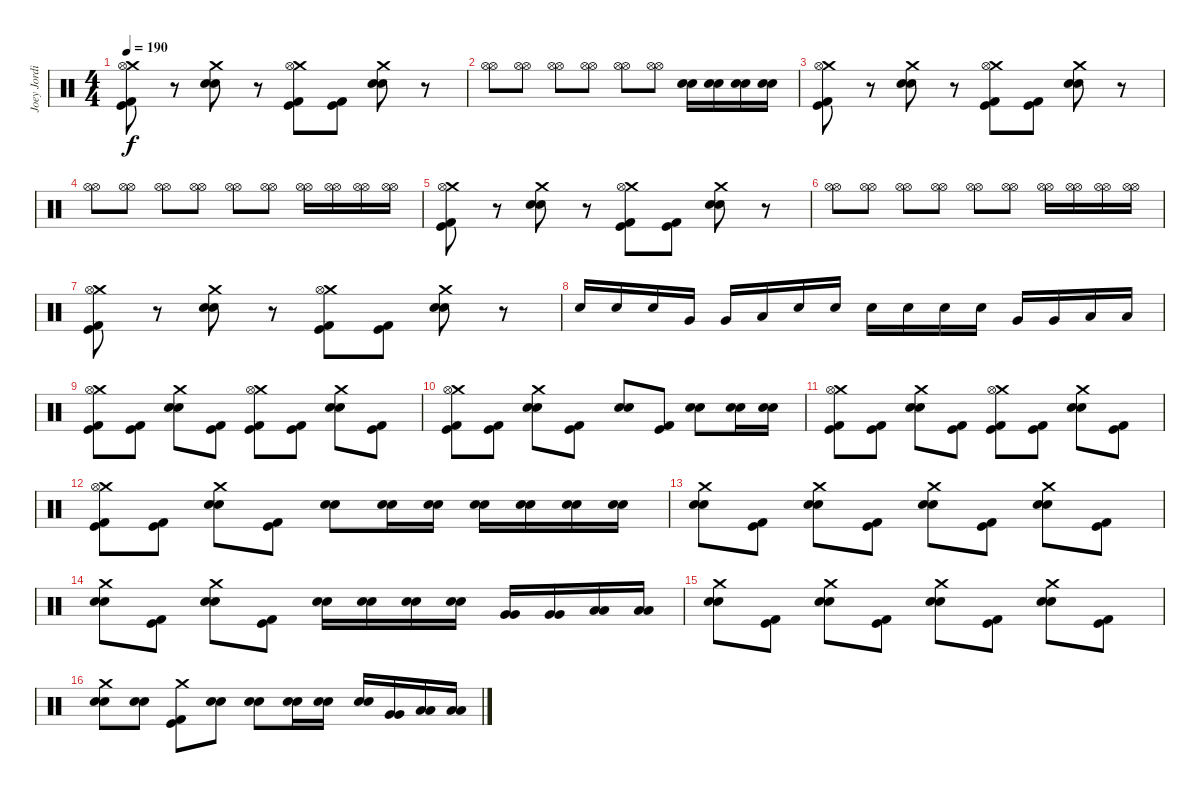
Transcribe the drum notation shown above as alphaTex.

\track ("Joey Jordison" "Joey Jordi") {instrument percussion}
\staff {score}
\articulation defaults
\ts (4 4)
\tempo 190
\clef neutral
\ks c
("Crash medium (hit)" "Hi-Hat (open)" "Kick (hit)" "Kick (hit) 2").8{dy f} r.8 ("Crash medium (hit)" "Electric Snare (hit)" "Electric Snare (hit)").8 r.8 ("Crash medium (hit)" "Hi-Hat (open)" "Kick (hit)" "Kick (hit) 2").8 ("Kick (hit) 2" "Kick (hit)").8 ("Crash medium (hit)" "Electric Snare (hit)" "Electric Snare (hit)").8 r.8 |
("Hi-Hat (open)" "Hi-Hat (open)").8 ("Hi-Hat (open)" "Hi-Hat (open)").8 ("Hi-Hat (open)" "Hi-Hat (open)").8 ("Hi-Hat (open)" "Hi-Hat (open)").8 ("Hi-Hat (open)" "Hi-Hat (open)").8 ("Hi-Hat (open)" "Hi-Hat (open)").8 ("Electric Snare (hit)" "Electric Snare (hit)").16 ("Electric Snare (hit)" "Electric Snare (hit)").16 ("Electric Snare (hit)" "Electric Snare (hit)").16 ("Electric Snare (hit)" "Electric Snare (hit)").16 |
("Crash medium (hit)" "Hi-Hat (open)" "Kick (hit)" "Kick (hit) 2").8 r.8 ("Crash medium (hit)" "Electric Snare (hit)" "Electric Snare (hit)").8 r.8 ("Crash medium (hit)" "Hi-Hat (open)" "Kick (hit)" "Kick (hit) 2").8 ("Kick (hit) 2" "Kick (hit)").8 ("Crash medium (hit)" "Electric Snare (hit)" "Electric Snare (hit)").8 r.8 |
("Hi-Hat (open)" "Hi-Hat (open)").8 ("Hi-Hat (open)" "Hi-Hat (open)").8 ("Hi-Hat (open)" "Hi-Hat (open)").8 ("Hi-Hat (open)" "Hi-Hat (open)").8 ("Hi-Hat (open)" "Hi-Hat (open)").8 ("Hi-Hat (open)" "Hi-Hat (open)").8 ("Hi-Hat (open)" "Hi-Hat (open)").16 ("Hi-Hat (open)" "Hi-Hat (open)").16 ("Hi-Hat (open)" "Hi-Hat (open)").16 ("Hi-Hat (open)" "Hi-Hat (open)").16 |
("Crash medium (hit)" "Hi-Hat (open)" "Kick (hit)" "Kick (hit) 2").8 r.8 ("Crash medium (hit)" "Electric Snare (hit)" "Electric Snare (hit)").8 r.8 ("Crash medium (hit)" "Hi-Hat (open)" "Kick (hit)" "Kick (hit) 2").8 ("Kick (hit) 2" "Kick (hit)").8 ("Crash medium (hit)" "Electric Snare (hit)" "Electric Snare (hit)").8 r.8 |
("Hi-Hat (open)" "Hi-Hat (open)").8 ("Hi-Hat (open)" "Hi-Hat (open)").8 ("Hi-Hat (open)" "Hi-Hat (open)").8 ("Hi-Hat (open)" "Hi-Hat (open)").8 ("Hi-Hat (open)" "Hi-Hat (open)").8 ("Hi-Hat (open)" "Hi-Hat (open)").8 ("Hi-Hat (open)" "Hi-Hat (open)").16 ("Hi-Hat (open)" "Hi-Hat (open)").16 ("Hi-Hat (open)" "Hi-Hat (open)").16 ("Hi-Hat (open)" "Hi-Hat (open)").16 |
("Crash medium (hit)" "Hi-Hat (open)" "Kick (hit)" "Kick (hit) 2").8 r.8 ("Crash medium (hit)" "Electric Snare (hit)" "Electric Snare (hit)").8 r.8 ("Crash medium (hit)" "Hi-Hat (open)" "Kick (hit)" "Kick (hit) 2").8 ("Kick (hit) 2" "Kick (hit)").8 ("Crash medium (hit)" "Electric Snare (hit)" "Electric Snare (hit)").8 r.8 |
"Electric Snare (hit)".16 "Electric Snare (hit)".16 "Electric Snare (hit)".16 "Very Low Tom (hit)".16 "Very Low Tom (hit)".16 "Low Floor Tom (hit)".16 "Electric Snare (hit)".16 "Electric Snare (hit)".16 "Electric Snare (hit)".16 "Electric Snare (hit)".16 "Electric Snare (hit)".16 "Electric Snare (hit)".16 "Very Low Tom (hit)".16 "Very Low Tom (hit)".16 "Low Floor Tom (hit)".16 "Low Floor Tom (hit)".16 |
("Crash medium (hit)" "Hi-Hat (open)" "Kick (hit)" "Kick (hit) 2").8 ("Kick (hit) 2" "Kick (hit)").8 ("Crash medium (hit)" "Electric Snare (hit)" "Electric Snare (hit)").8 ("Kick (hit) 2" "Kick (hit)").8 ("Crash medium (hit)" "Hi-Hat (open)" "Kick (hit)" "Kick (hit) 2").8 ("Kick (hit) 2" "Kick (hit)").8 ("Crash medium (hit)" "Electric Snare (hit)" "Electric Snare (hit)").8 ("Kick (hit) 2" "Kick (hit)").8 |
("Crash medium (hit)" "Hi-Hat (open)" "Kick (hit)" "Kick (hit) 2").8 ("Kick (hit) 2" "Kick (hit)").8 ("Crash medium (hit)" "Electric Snare (hit)" "Electric Snare (hit)").8 ("Kick (hit) 2" "Kick (hit)").8 ("Electric Snare (hit)" "Electric Snare (hit)").8 ("Kick (hit) 2" "Kick (hit)").8 ("Electric Snare (hit)" "Electric Snare (hit)").8 ("Electric Snare (hit)" "Electric Snare (hit)").16 ("Electric Snare (hit)" "Electric Snare (hit)").16 |
("Crash medium (hit)" "Hi-Hat (open)" "Kick (hit)" "Kick (hit) 2").8 ("Kick (hit) 2" "Kick (hit)").8 ("Crash medium (hit)" "Electric Snare (hit)" "Electric Snare (hit)").8 ("Kick (hit) 2" "Kick (hit)").8 ("Crash medium (hit)" "Hi-Hat (open)" "Kick (hit)" "Kick (hit) 2").8 ("Kick (hit) 2" "Kick (hit)").8 ("Crash medium (hit)" "Electric Snare (hit)" "Electric Snare (hit)").8 ("Kick (hit) 2" "Kick (hit)").8 |
("Crash medium (hit)" "Hi-Hat (open)" "Kick (hit)" "Kick (hit) 2").8 ("Kick (hit) 2" "Kick (hit)").8 ("Crash medium (hit)" "Electric Snare (hit)" "Electric Snare (hit)").8 ("Kick (hit) 2" "Kick (hit)").8 ("Electric Snare (hit)" "Electric Snare (hit)").8 ("Electric Snare (hit)" "Electric Snare (hit)").16 ("Electric Snare (hit)" "Electric Snare (hit)").16 ("Electric Snare (hit)" "Electric Snare (hit)").16 ("Electric Snare (hit)" "Electric Snare (hit)").16 ("Electric Snare (hit)" "Electric Snare (hit)").16 ("Electric Snare (hit)" "Electric Snare (hit)").16 |
("Crash medium (hit)" "Electric Snare (hit)" "Electric Snare (hit)").8 ("Kick (hit) 2" "Kick (hit)").8 ("Crash medium (hit)" "Electric Snare (hit)" "Electric Snare (hit)").8 ("Kick (hit) 2" "Kick (hit)").8 ("Crash medium (hit)" "Electric Snare (hit)" "Electric Snare (hit)").8 ("Kick (hit) 2" "Kick (hit)").8 ("Crash medium (hit)" "Electric Snare (hit)" "Electric Snare (hit)").8 ("Kick (hit) 2" "Kick (hit)").8 |
("Crash medium (hit)" "Electric Snare (hit)" "Electric Snare (hit)").8 ("Kick (hit) 2" "Kick (hit)").8 ("Crash medium (hit)" "Electric Snare (hit)" "Electric Snare (hit)").8 ("Kick (hit) 2" "Kick (hit)").8 ("Electric Snare (hit)" "Electric Snare (hit)").16 ("Electric Snare (hit)" "Electric Snare (hit)").16 ("Electric Snare (hit)" "Electric Snare (hit)").16 ("Electric Snare (hit)" "Electric Snare (hit)").16 ("Very Low Tom (hit)" "Very Low Tom (hit)").16 ("Very Low Tom (hit)" "Very Low Tom (hit)").16 ("Low Floor Tom (hit)" "Low Floor Tom (hit)").16 ("Low Floor Tom (hit)" "Low Floor Tom (hit)").16 |
("Crash medium (hit)" "Electric Snare (hit)" "Electric Snare (hit)").8 ("Kick (hit) 2" "Kick (hit)").8 ("Crash medium (hit)" "Electric Snare (hit)" "Electric Snare (hit)").8 ("Kick (hit) 2" "Kick (hit)").8 ("Crash medium (hit)" "Electric Snare (hit)" "Electric Snare (hit)").8 ("Kick (hit) 2" "Kick (hit)").8 ("Crash medium (hit)" "Electric Snare (hit)" "Electric Snare (hit)").8 ("Kick (hit) 2" "Kick (hit)").8 |
("Crash medium (hit)" "Electric Snare (hit)" "Electric Snare (hit)").8 ("Electric Snare (hit)" "Electric Snare (hit)").8 ("Crash medium (hit)" "Kick (hit) 2" "Kick (hit)").8 ("Electric Snare (hit)" "Electric Snare (hit)").8 ("Electric Snare (hit)" "Electric Snare (hit)").8 ("Electric Snare (hit)" "Electric Snare (hit)").16 ("Electric Snare (hit)" "Electric Snare (hit)").16 ("Electric Snare (hit)" "Electric Snare (hit)").16 ("Very Low Tom (hit)" "Very Low Tom (hit)").16 ("Low Floor Tom (hit)" "Low Floor Tom (hit)").16 ("Low Floor Tom (hit)" "Low Floor Tom (hit)").16
